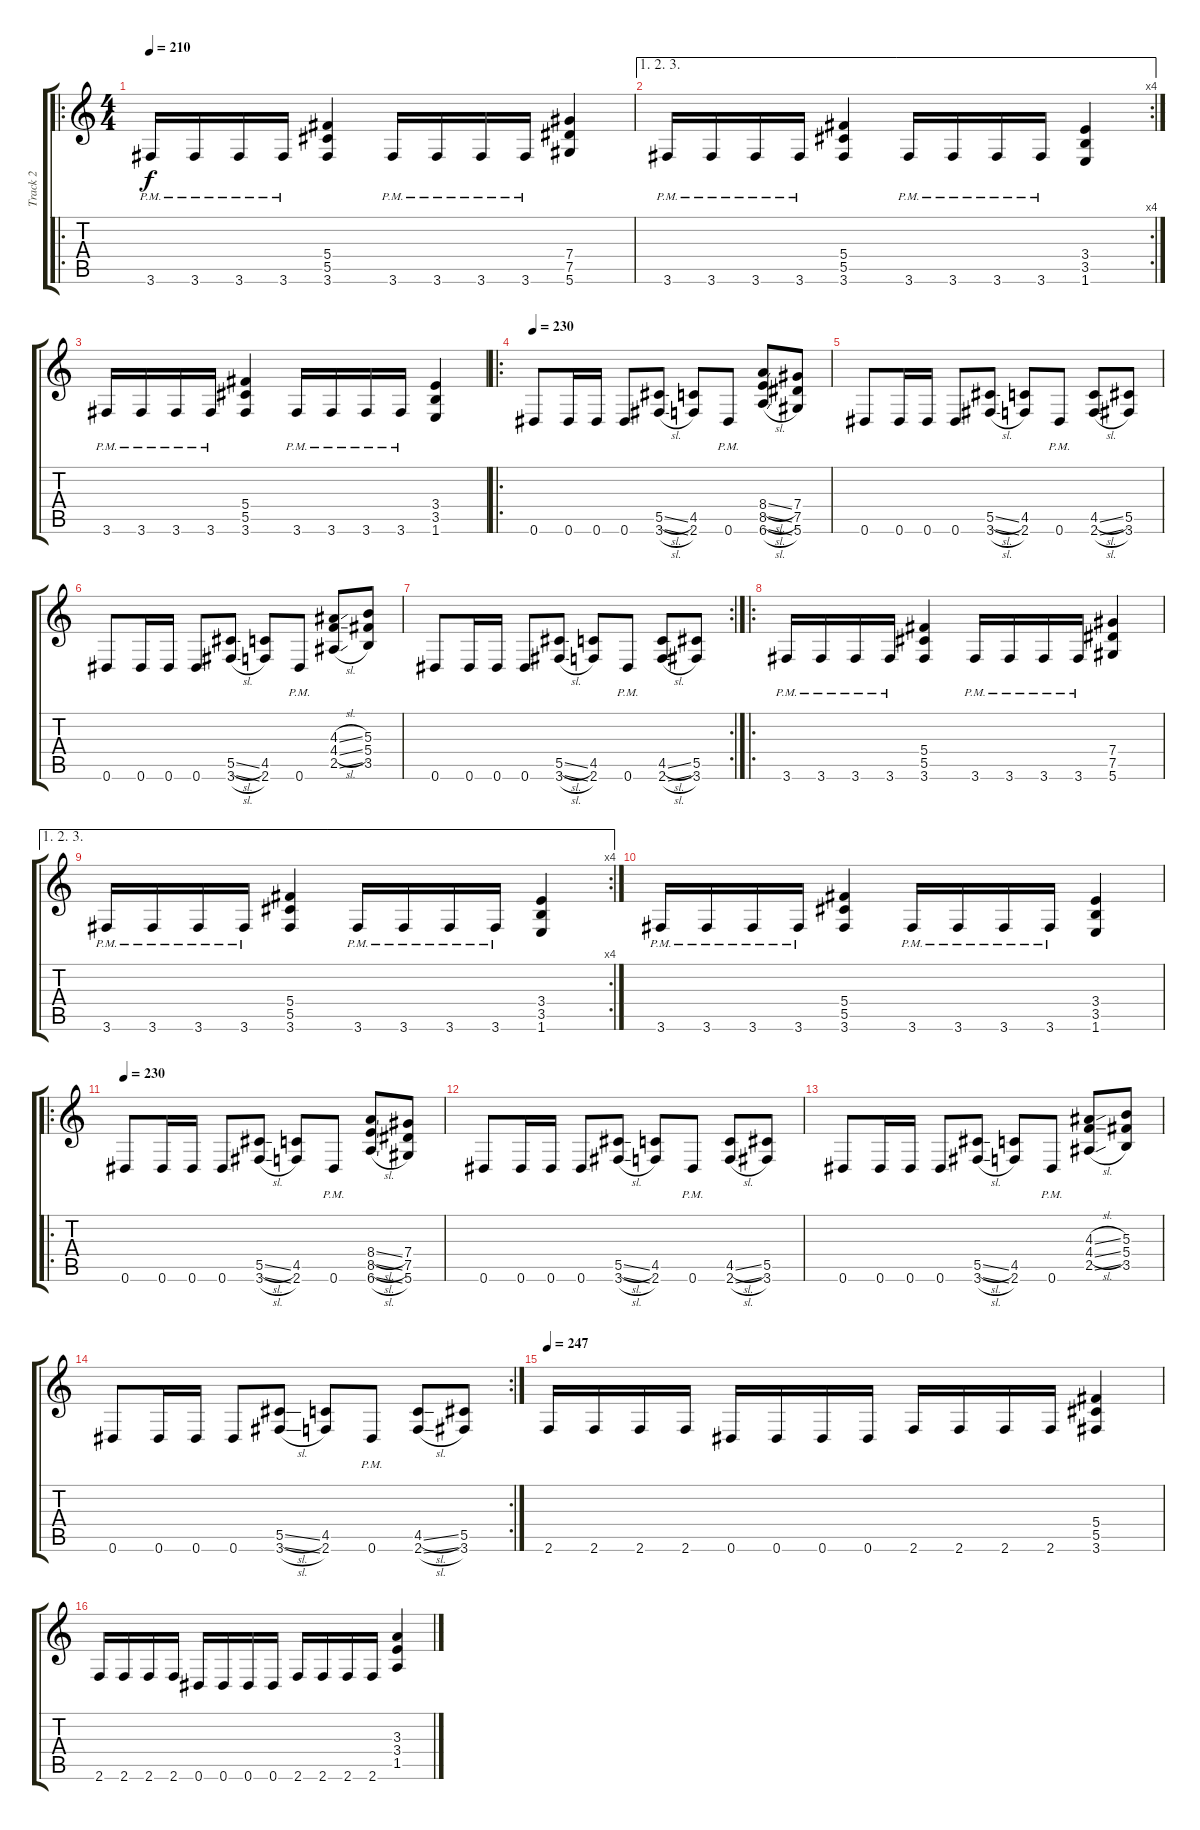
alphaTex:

\track ("Track 2" "Track 2") {instrument overdrivenguitar}
\staff {score tabs}
\tuning (Eb4 Bb3 Gb3 Db3 Ab2 Eb2) {hide}
\ro
\ts (4 4)
\tempo 210
\clef g2
\ks c
3.6{pm}.16{dy f} 3.6{pm}.16 3.6{pm}.16 3.6{pm}.16 (5.4 5.5 3.6).4 3.6{pm}.16 3.6{pm}.16 3.6{pm}.16 3.6{pm}.16 (7.4 7.5 5.6).4 |
\ae (1 2 3)
\rc 4
3.6{pm}.16 3.6{pm}.16 3.6{pm}.16 3.6{pm}.16 (5.4 5.5 3.6).4 3.6{pm}.16 3.6{pm}.16 3.6{pm}.16 3.6{pm}.16 (3.4 3.5 1.6).4 |
3.6{pm}.16 3.6{pm}.16 3.6{pm}.16 3.6{pm}.16 (5.4 5.5 3.6).4 3.6{pm}.16 3.6{pm}.16 3.6{pm}.16 3.6{pm}.16 (3.4 3.5 1.6).4 |
\ro
\tempo 230
0.6.8 0.6.16 0.6.16 0.6.8 (5.5{sl} 3.6{sl}).8 (4.5 2.6).8 0.6{pm}.8 (8.4{sl} 8.5{sl} 6.6{sl}).8 (7.4 7.5 5.6).8 |
0.6.8 0.6.16 0.6.16 0.6.8 (5.5{sl} 3.6{sl}).8 (4.5 2.6).8 0.6{pm}.8 (4.5{sl} 2.6{sl}).8 (5.5 3.6).8 |
0.6.8 0.6.16 0.6.16 0.6.8 (5.5{sl} 3.6{sl}).8 (4.5 2.6).8 0.6{pm}.8 (4.3{sl} 4.4{sl} 2.5{sl}).8 (5.3 5.4 3.5).8 |
\rc 2
0.6.8 0.6.16 0.6.16 0.6.8 (5.5{sl} 3.6{sl}).8 (4.5 2.6).8 0.6{pm}.8 (4.5{sl} 2.6{sl}).8 (5.5 3.6).8 |
\ro
3.6{pm}.16 3.6{pm}.16 3.6{pm}.16 3.6{pm}.16 (5.4 5.5 3.6).4 3.6{pm}.16 3.6{pm}.16 3.6{pm}.16 3.6{pm}.16 (7.4 7.5 5.6).4 |
\ae (1 2 3)
\rc 4
3.6{pm}.16 3.6{pm}.16 3.6{pm}.16 3.6{pm}.16 (5.4 5.5 3.6).4 3.6{pm}.16 3.6{pm}.16 3.6{pm}.16 3.6{pm}.16 (3.4 3.5 1.6).4 |
3.6{pm}.16 3.6{pm}.16 3.6{pm}.16 3.6{pm}.16 (5.4 5.5 3.6).4 3.6{pm}.16 3.6{pm}.16 3.6{pm}.16 3.6{pm}.16 (3.4 3.5 1.6).4 |
\ro
\tempo 230
0.6.8 0.6.16 0.6.16 0.6.8 (5.5{sl} 3.6{sl}).8 (4.5 2.6).8 0.6{pm}.8 (8.4{sl} 8.5{sl} 6.6{sl}).8 (7.4 7.5 5.6).8 |
0.6.8 0.6.16 0.6.16 0.6.8 (5.5{sl} 3.6{sl}).8 (4.5 2.6).8 0.6{pm}.8 (4.5{sl} 2.6{sl}).8 (5.5 3.6).8 |
0.6.8 0.6.16 0.6.16 0.6.8 (5.5{sl} 3.6{sl}).8 (4.5 2.6).8 0.6{pm}.8 (4.3{sl} 4.4{sl} 2.5{sl}).8 (5.3 5.4 3.5).8 |
\rc 2
0.6.8 0.6.16 0.6.16 0.6.8 (5.5{sl} 3.6{sl}).8 (4.5 2.6).8 0.6{pm}.8 (4.5{sl} 2.6{sl}).8 (5.5 3.6).8 |
\tempo 247
2.6.16 2.6.16 2.6.16 2.6.16 0.6.16 0.6.16 0.6.16 0.6.16 2.6.16 2.6.16 2.6.16 2.6.16 (5.4 5.5 3.6).4 |
2.6.16 2.6.16 2.6.16 2.6.16 0.6.16 0.6.16 0.6.16 0.6.16 2.6.16 2.6.16 2.6.16 2.6.16 (3.3 3.4 1.5).4
